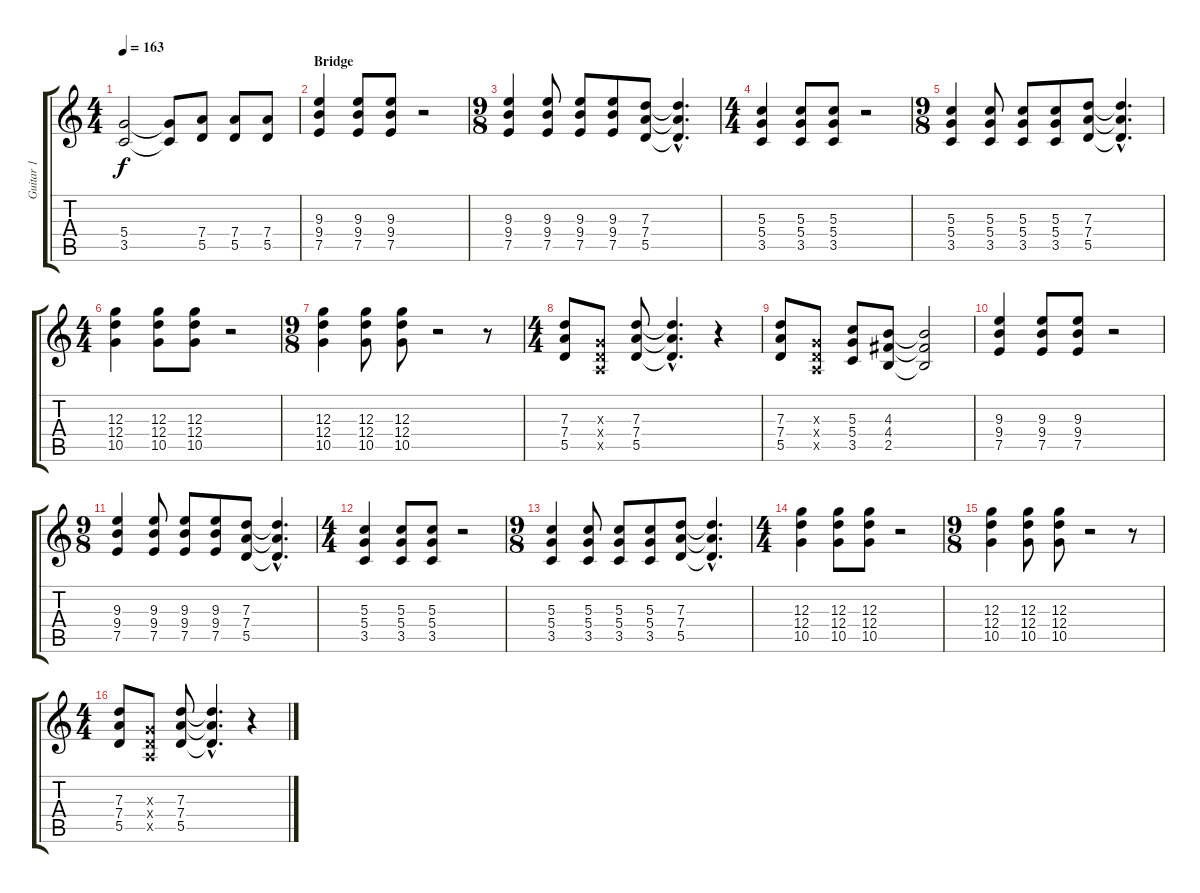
\track ("Guitar 1" "Guitar 1") {instrument distortionguitar}
\staff {score tabs}
\tuning (E4 B3 G3 D3 A2 E2) {hide}
\ts (4 4)
\tempo 163
\clef g2
\ks c
(5.4{t} 3.5{t}).2{dy f} (5.4{t} 3.5{t}).8 (7.4 5.5).8 (7.4 5.5).8 (7.4 5.5).8 |
\section ("" "Bridge")
(9.3 9.4 7.5).4{balance 3} (9.3 9.4 7.5).8 (9.3 9.4 7.5).8 r.2 |
\ts (9 8)
(9.3 9.4 7.5).4 (9.3 9.4 7.5).8 (9.3 9.4 7.5).8 (9.3 9.4 7.5).8 (7.3 7.4 5.5).8 (7.3{hac t} 7.4{hac t} 5.5{hac t}).4{d} |
\ts (4 4)
(5.3 5.4 3.5).4 (5.3 5.4 3.5).8 (5.3 5.4 3.5).8 r.2 |
\ts (9 8)
(5.3 5.4 3.5).4 (5.3 5.4 3.5).8 (5.3 5.4 3.5).8 (5.3 5.4 3.5).8 (7.3 7.4 5.5).8 (7.3{hac t} 7.4{hac t} 5.5{hac t}).4{d} |
\ts (4 4)
(12.3 12.4 10.5).4 (12.3 12.4 10.5).8 (12.3 12.4 10.5).8 r.2 |
\ts (9 8)
(12.3 12.4 10.5).4 (12.3 12.4 10.5).8 (12.3 12.4 10.5).8 r.2 r.8 |
\ts (4 4)
(7.3 7.4 5.5).8 (0.3{x} 0.4{x} 0.5{x}).8 (7.3 7.4 5.5).8 (7.3{hac t} 7.4{hac t} 5.5{hac t}).4{d} r.4 |
(7.3 7.4 5.5).8 (0.3{x} 0.4{x} 0.5{x}).8 (5.3 5.4 3.5).8 (4.3 4.4 2.5).8 (4.3{t} 4.4{t} 2.5{t}).2 |
(9.3 9.4 7.5).4 (9.3 9.4 7.5).8 (9.3 9.4 7.5).8 r.2 |
\ts (9 8)
(9.3 9.4 7.5).4 (9.3 9.4 7.5).8 (9.3 9.4 7.5).8 (9.3 9.4 7.5).8 (7.3 7.4 5.5).8 (7.3{hac t} 7.4{hac t} 5.5{hac t}).4{d} |
\ts (4 4)
(5.3 5.4 3.5).4 (5.3 5.4 3.5).8 (5.3 5.4 3.5).8 r.2 |
\ts (9 8)
(5.3 5.4 3.5).4 (5.3 5.4 3.5).8 (5.3 5.4 3.5).8 (5.3 5.4 3.5).8 (7.3 7.4 5.5).8 (7.3{hac t} 7.4{hac t} 5.5{hac t}).4{d} |
\ts (4 4)
(12.3 12.4 10.5).4 (12.3 12.4 10.5).8 (12.3 12.4 10.5).8 r.2 |
\ts (9 8)
(12.3 12.4 10.5).4 (12.3 12.4 10.5).8 (12.3 12.4 10.5).8 r.2 r.8 |
\ts (4 4)
(7.3 7.4 5.5).8 (0.3{x} 0.4{x} 0.5{x}).8 (7.3 7.4 5.5).8 (7.3{hac t} 7.4{hac t} 5.5{hac t}).4{d} r.4
